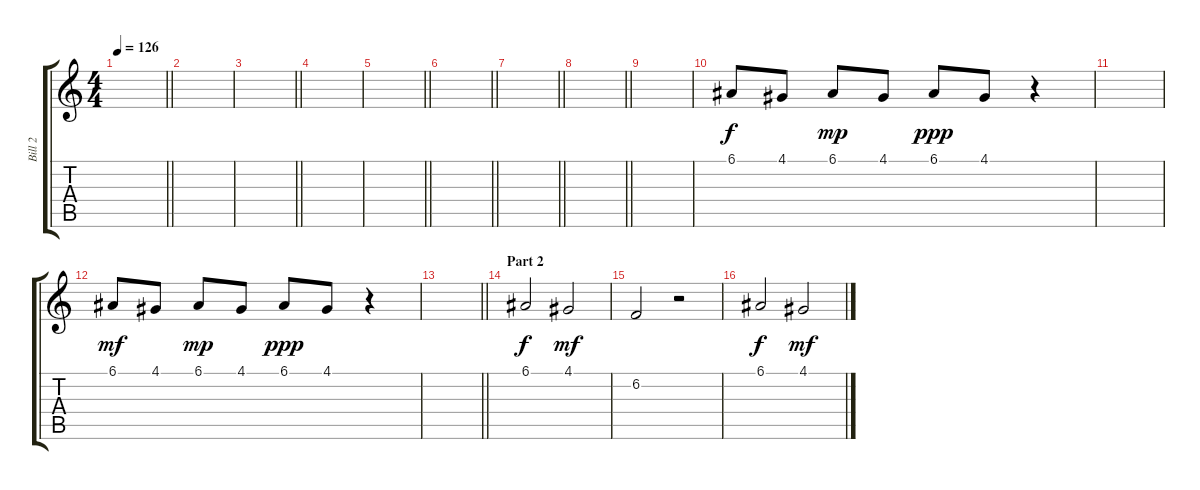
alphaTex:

\track ("Bill 2" "Bill 2") {instrument stringensemble1}
\staff {score tabs}
\tuning (E4 B3 G3 D3 A2 E2) {hide}
\ts (4 4)
\tempo 126
\clef g2
\barLineRight lightlight
\ks c
|
|
\barLineRight lightlight
|
|
\barLineRight lightlight
|
\barLineRight lightlight
|
\barLineRight lightlight
|
\barLineRight lightlight
|
|
6.1.8 4.1.8 6.1.8{dy mp} 4.1.8 6.1.8{dy ppp} 4.1.8 r.4 |
|
6.1.8{dy mf} 4.1.8 6.1.8{dy mp} 4.1.8 6.1.8{dy ppp} 4.1.8 r.4 |
\barLineRight lightlight
|
\section ("" "Part 2")
6.1.2{dy f} 4.1.2{dy mf} |
6.2.2 r.2 |
6.1.2{dy f} 4.1.2{dy mf}
